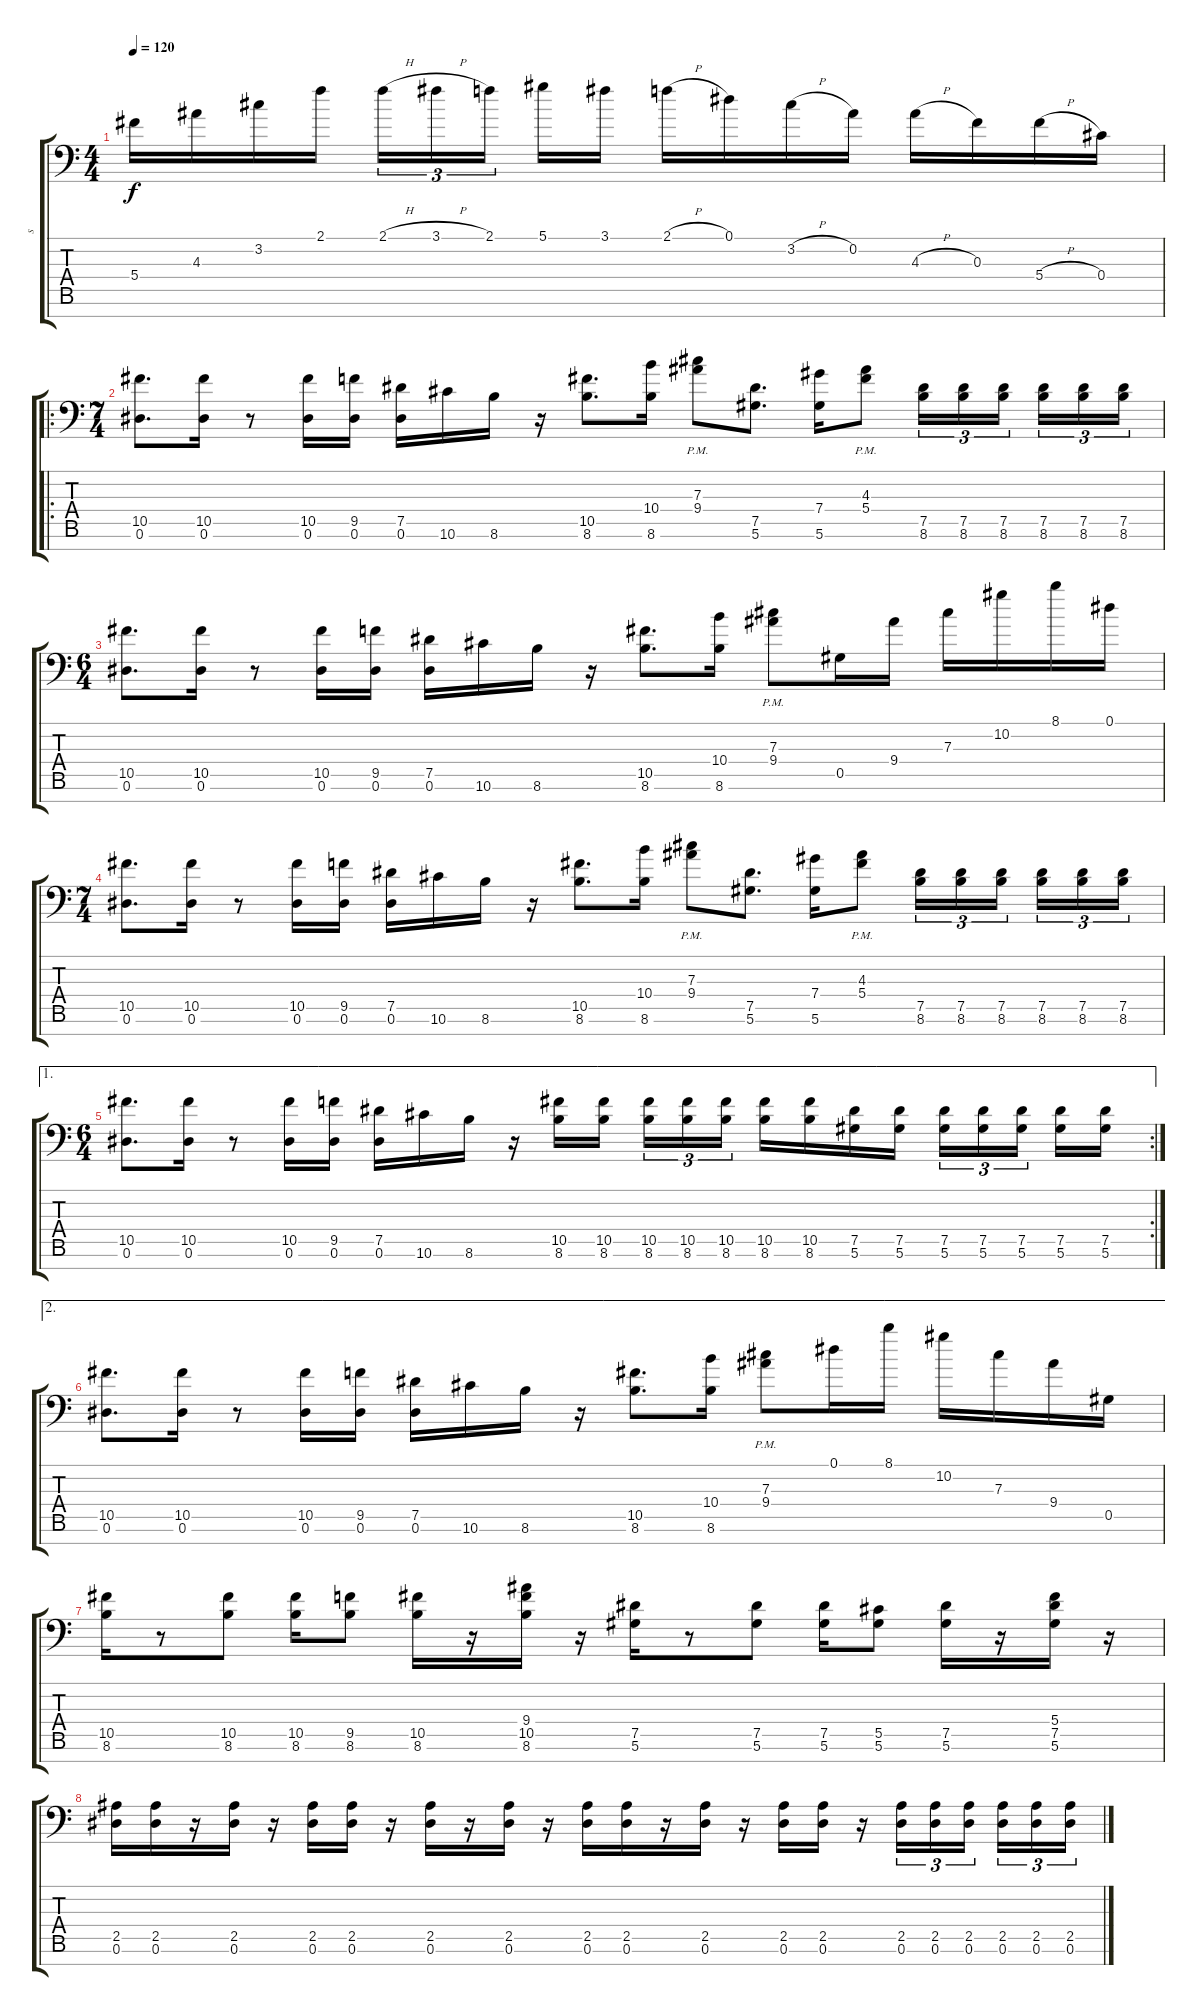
\track ("s" "s") {instrument distortionguitar}
\staff {score tabs}
\tuning (Eb4 Bb3 Gb3 Db3 Ab2 Eb2 Ab1) {hide}
\ts (4 4)
\tempo 120
\clef f4
\ks c
5.4.16{dy f} 4.3.16 3.2.16 2.1.16 2.1{h}.16{tu (3 2)} 3.1{h}.16{tu (3 2)} 2.1.16{tu (3 2) beam splitsecondary} 5.1.16 3.1.16 2.1{h}.16 0.1.16 3.2{h}.16 0.2.16 4.3{h}.16 0.3.16 5.4{h}.16 0.4.16 |
\ro
\ts (7 4)
(10.5 0.6).8{d} (10.5 0.6).16 r.8 (10.5 0.6).16 (9.5 0.6).16 (7.5 0.6).16 10.6.16 8.6.16 r.16 (10.5 8.6).8{d} (10.4 8.6).16 (7.3 9.4{pm}).8 (7.5 5.6).8{d} (7.4 5.6).16 (4.3 5.4{pm}).8 (7.5 8.6).16{tu (3 2)} (7.5 8.6).16{tu (3 2)} (7.5 8.6).16{tu (3 2) beam splitsecondary} (7.5 8.6).16{tu (3 2)} (7.5 8.6).16{tu (3 2)} (7.5 8.6).16{tu (3 2)} |
\ts (6 4)
(10.5 0.6).8{d} (10.5 0.6).16 r.8 (10.5 0.6).16 (9.5 0.6).16 (7.5 0.6).16 10.6.16 8.6.16 r.16 (10.5 8.6).8{d} (10.4 8.6).16 (7.3 9.4{pm}).8 0.5.16 9.4.16 7.3.16 10.2.16 8.1.16 0.1.16 |
\ts (7 4)
(10.5 0.6).8{d} (10.5 0.6).16 r.8 (10.5 0.6).16 (9.5 0.6).16 (7.5 0.6).16 10.6.16 8.6.16 r.16 (10.5 8.6).8{d} (10.4 8.6).16 (7.3 9.4{pm}).8 (7.5 5.6).8{d} (7.4 5.6).16 (4.3 5.4{pm}).8 (7.5 8.6).16{tu (3 2)} (7.5 8.6).16{tu (3 2)} (7.5 8.6).16{tu (3 2) beam splitsecondary} (7.5 8.6).16{tu (3 2)} (7.5 8.6).16{tu (3 2)} (7.5 8.6).16{tu (3 2)} |
\ae 1
\rc 2
\ts (6 4)
(10.5 0.6).8{d} (10.5 0.6).16 r.8 (10.5 0.6).16 (9.5 0.6).16 (7.5 0.6).16 10.6.16 8.6.16 r.16 (10.5 8.6).16 (10.5 8.6).16{beam splitsecondary} (10.5 8.6).16{tu (3 2)} (10.5 8.6).16{tu (3 2)} (10.5 8.6).16{tu (3 2) beam splitsecondary} (10.5 8.6).16 (10.5 8.6).16 (7.5 5.6).16 (7.5 5.6).16{beam splitsecondary} (7.5 5.6).16{tu (3 2)} (7.5 5.6).16{tu (3 2)} (7.5 5.6).16{tu (3 2) beam splitsecondary} (7.5 5.6).16 (7.5 5.6).16 |
\ae 2
(10.5 0.6).8{d} (10.5 0.6).16 r.8 (10.5 0.6).16 (9.5 0.6).16 (7.5 0.6).16 10.6.16 8.6.16 r.16 (10.5 8.6).8{d} (10.4 8.6).16 (7.3 9.4{pm}).8 0.1.16 8.1.16 10.2.16 7.3.16 9.4.16 0.5.16 |
(10.5 8.6).16 r.8 (10.5 8.6).8 (10.5 8.6).16 (9.5 8.6).8 (10.5 8.6).16 r.16 (9.4 10.5 8.6).16 r.16 (7.5 5.6).16 r.8 (7.5 5.6).8 (7.5 5.6).16 (5.5 5.6).8 (7.5 5.6).16 r.16 (5.4 7.5 5.6).16 r.16 |
(2.5 0.6).16 (2.5 0.6).16 r.16 (2.5 0.6).16 r.16 (2.5 0.6).16 (2.5 0.6).16 r.16 (2.5 0.6).16 r.16 (2.5 0.6).16 r.16 (2.5 0.6).16 (2.5 0.6).16 r.16 (2.5 0.6).16 r.16 (2.5 0.6).16 (2.5 0.6).16 r.16 (2.5 0.6).16{tu (3 2)} (2.5 0.6).16{tu (3 2)} (2.5 0.6).16{tu (3 2) beam splitsecondary} (2.5 0.6).16{tu (3 2)} (2.5 0.6).16{tu (3 2)} (2.5 0.6).16{tu (3 2)}
